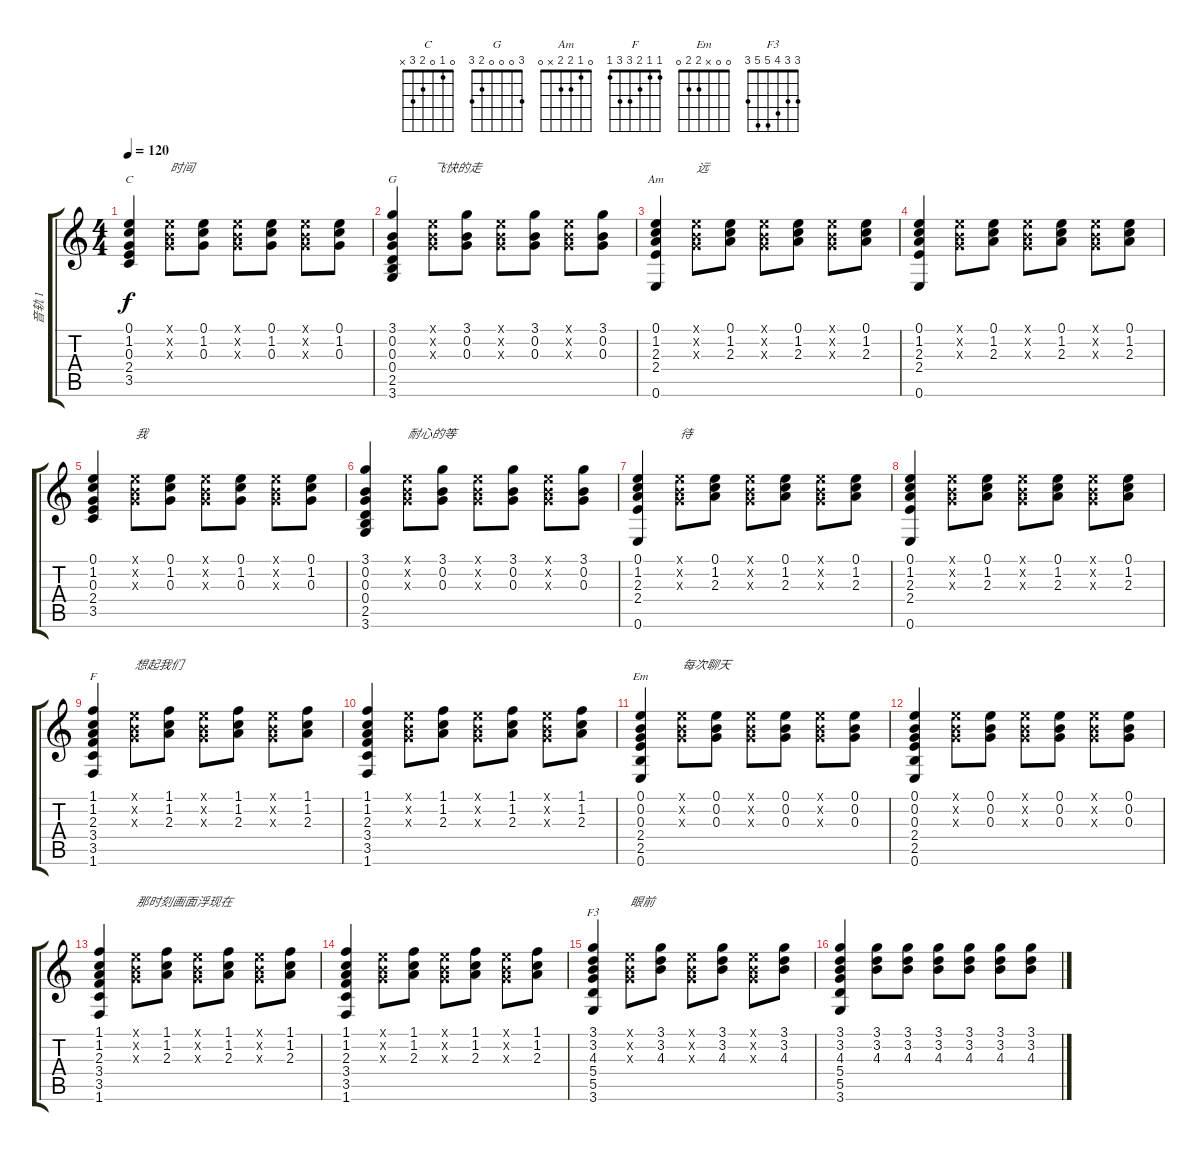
\track ("音轨 1" "音轨 1") {instrument acousticguitarnylon}
\staff {score tabs}
\tuning (E4 B3 G3 D3 A2 E2) {hide}
\chord ("C" 0 1 0 2 3 x)
\chord ("G" 3 0 0 0 2 3)
\chord ("Am" 0 1 2 2 x 0)
\chord ("F" 1 1 2 3 3 1)
\chord ("Em" 0 0 x 2 2 0)
\chord ("F3" 3 3 4 5 5 3)
\ts (4 4)
\tempo 120
\clef g2
\ks c
(0.1 1.2 0.3 2.4 3.5).4{ch "C" dy f} (0.1{x} 0.2{x} 0.3{x}).8{txt "时间"} (0.1 1.2 0.3).8 (0.1{x} 0.2{x} 0.3{x}).8 (0.1 1.2 0.3).8 (0.1{x} 0.2{x} 0.3{x}).8 (0.1 1.2 0.3).8 |
(3.1 0.2 0.3 0.4 2.5 3.6).4{ch "G"} (0.1{x} 0.2{x} 0.3{x}).8{txt "飞快的走"} (3.1 0.2 0.3).8 (0.1{x} 0.2{x} 0.3{x}).8 (3.1 0.2 0.3).8 (0.1{x} 0.2{x} 0.3{x}).8 (3.1 0.2 0.3).8 |
(0.1 1.2 2.3 2.4 0.6).4{ch "Am"} (0.1{x} 0.2{x} 0.3{x}).8{txt "远"} (0.1 1.2 2.3).8 (0.1{x} 0.2{x} 0.3{x}).8 (0.1 1.2 2.3).8 (0.1{x} 0.2{x} 0.3{x}).8 (0.1 1.2 2.3).8 |
(0.1 1.2 2.3 2.4 0.6).4 (0.1{x} 0.2{x} 0.3{x}).8 (0.1 1.2 2.3).8 (0.1{x} 0.2{x} 0.3{x}).8 (0.1 1.2 2.3).8 (0.1{x} 0.2{x} 0.3{x}).8 (0.1 1.2 2.3).8 |
(0.1 1.2 0.3 2.4 3.5).4 (0.1{x} 0.2{x} 0.3{x}).8{txt "我"} (0.1 1.2 0.3).8 (0.1{x} 0.2{x} 0.3{x}).8 (0.1 1.2 0.3).8 (0.1{x} 0.2{x} 0.3{x}).8 (0.1 1.2 0.3).8 |
(3.1 0.2 0.3 0.4 2.5 3.6).4 (0.1{x} 0.2{x} 0.3{x}).8{txt "耐心的等"} (3.1 0.2 0.3).8 (0.1{x} 0.2{x} 0.3{x}).8 (3.1 0.2 0.3).8 (0.1{x} 0.2{x} 0.3{x}).8 (3.1 0.2 0.3).8 |
(0.1 1.2 2.3 2.4 0.6).4 (0.1{x} 0.2{x} 0.3{x}).8{txt "待"} (0.1 1.2 2.3).8 (0.1{x} 0.2{x} 0.3{x}).8 (0.1 1.2 2.3).8 (0.1{x} 0.2{x} 0.3{x}).8 (0.1 1.2 2.3).8 |
(0.1 1.2 2.3 2.4 0.6).4 (0.1{x} 0.2{x} 0.3{x}).8 (0.1 1.2 2.3).8 (0.1{x} 0.2{x} 0.3{x}).8 (0.1 1.2 2.3).8 (0.1{x} 0.2{x} 0.3{x}).8 (0.1 1.2 2.3).8 |
(1.1 1.2 2.3 3.4 3.5 1.6).4{ch "F"} (0.1{x} 0.2{x} 0.3{x}).8{txt "想起我们"} (1.1 1.2 2.3).8 (0.1{x} 0.2{x} 0.3{x}).8 (1.1 1.2 2.3).8 (0.1{x} 0.2{x} 0.3{x}).8 (1.1 1.2 2.3).8 |
(1.1 1.2 2.3 3.4 3.5 1.6).4 (0.1{x} 0.2{x} 0.3{x}).8 (1.1 1.2 2.3).8 (0.1{x} 0.2{x} 0.3{x}).8 (1.1 1.2 2.3).8 (0.1{x} 0.2{x} 0.3{x}).8 (1.1 1.2 2.3).8 |
(0.1 0.2 0.3 2.4 2.5 0.6).4{ch "Em"} (0.1{x} 0.2{x} 0.3{x}).8{txt "每次聊天"} (0.1 0.2 0.3).8 (0.1{x} 0.2{x} 0.3{x}).8 (0.1 0.2 0.3).8 (0.1{x} 0.2{x} 0.3{x}).8 (0.1 0.2 0.3).8 |
(0.1 0.2 0.3 2.4 2.5 0.6).4 (0.1{x} 0.2{x} 0.3{x}).8 (0.1 0.2 0.3).8 (0.1{x} 0.2{x} 0.3{x}).8 (0.1 0.2 0.3).8 (0.1{x} 0.2{x} 0.3{x}).8 (0.1 0.2 0.3).8 |
(1.1 1.2 2.3 3.4 3.5 1.6).4 (0.1{x} 0.2{x} 0.3{x}).8{txt "那时刻画面浮现在"} (1.1 1.2 2.3).8 (0.1{x} 0.2{x} 0.3{x}).8 (1.1 1.2 2.3).8 (0.1{x} 0.2{x} 0.3{x}).8 (1.1 1.2 2.3).8 |
(1.1 1.2 2.3 3.4 3.5 1.6).4 (0.1{x} 0.2{x} 0.3{x}).8 (1.1 1.2 2.3).8 (0.1{x} 0.2{x} 0.3{x}).8 (1.1 1.2 2.3).8 (0.1{x} 0.2{x} 0.3{x}).8 (1.1 1.2 2.3).8 |
(3.1 3.2 4.3 5.4 5.5 3.6).4{ch "F3"} (0.1{x} 0.2{x} 0.3{x}).8{txt "眼前"} (3.1 3.2 4.3).8 (0.1{x} 0.2{x} 0.3{x}).8 (3.1 3.2 4.3).8 (0.1{x} 0.2{x} 0.3{x}).8 (3.1 3.2 4.3).8 |
(3.1 3.2 4.3 5.4 5.5 3.6).4 (3.1 3.2 4.3).8 (3.1 3.2 4.3).8 (3.1 3.2 4.3).8 (3.1 3.2 4.3).8 (3.1 3.2 4.3).8 (3.1 3.2 4.3).8
